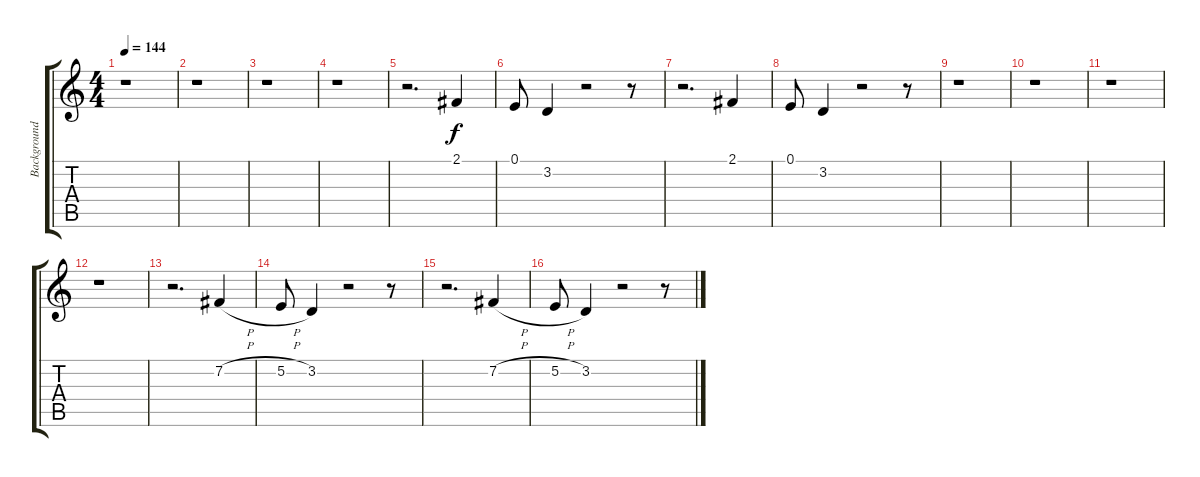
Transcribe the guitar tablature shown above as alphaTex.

\track ("Background Vocals" "Background") {instrument voiceoohs}
\staff {score tabs}
\tuning (E4 B3 G3 D3 A2 E2) {hide}
\ts (4 4)
\tempo 144
\clef g2
\ks c
r.1{dy f} |
r.1 |
r.1 |
r.1 |
r.2{d} 2.1.4{volume 13} |
0.1.8 3.2.4 r.2 r.8 |
r.2{d} 2.1.4 |
0.1.8 3.2.4 r.2 r.8 |
r.1 |
r.1 |
r.1 |
r.1 |
r.2{d} 7.2{h}.4 |
5.2{h}.8 3.2.4 r.2 r.8 |
r.2{d} 7.2{h}.4 |
5.2{h}.8 3.2.4 r.2 r.8
